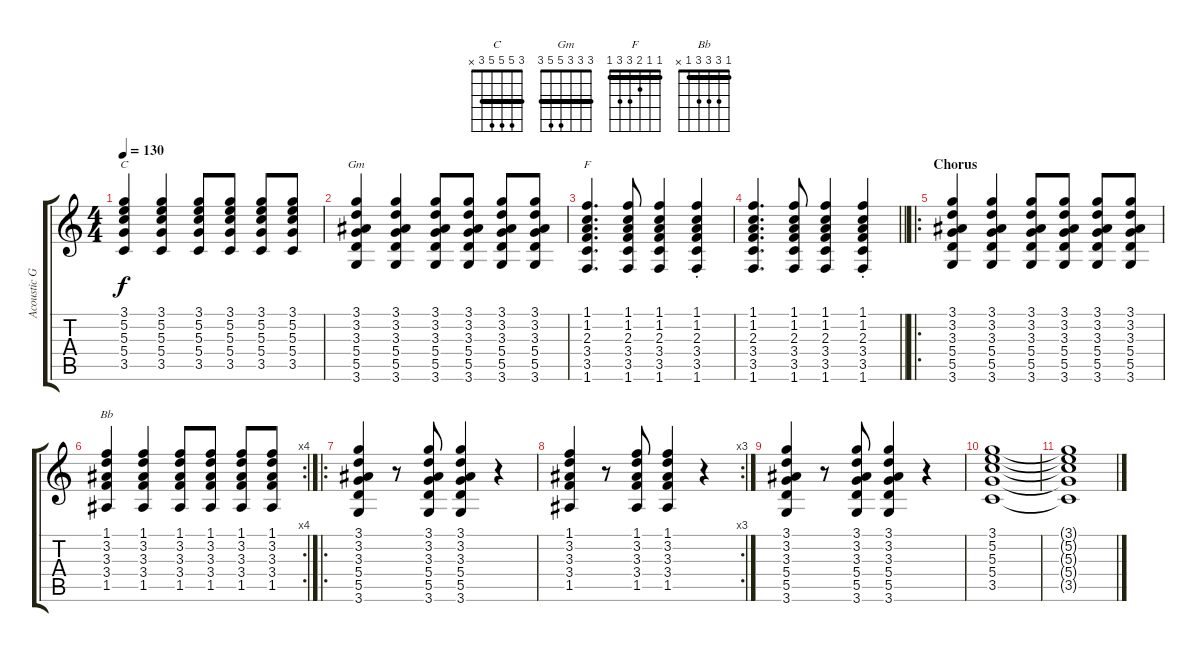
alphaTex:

\track ("Acoustic Guitar" "Acoustic G") {instrument acousticguitarsteel}
\staff {score tabs}
\tuning (E4 B3 G3 D3 A2 E2) {hide}
\chord ("C" 3 5 5 5 3 x) {barre 3}
\chord ("Gm" 3 3 3 5 5 3) {barre 3}
\chord ("F" 1 1 2 3 3 1) {barre 1}
\chord ("Bb" 1 3 3 3 1 x) {barre 1}
\ts (4 4)
\tempo 130
\clef g2
\ks c
(3.1 5.2 5.3 5.4 3.5).4{ch "C" dy f} (3.1 5.2 5.3 5.4 3.5).4 (3.1 5.2 5.3 5.4 3.5).8 (3.1 5.2 5.3 5.4 3.5).8 (3.1 5.2 5.3 5.4 3.5).8 (3.1 5.2 5.3 5.4 3.5).8 |
(3.1 3.2 3.3 5.4 5.5 3.6).4{ch "Gm"} (3.1 3.2 3.3 5.4 5.5 3.6).4 (3.1 3.2 3.3 5.4 5.5 3.6).8 (3.1 3.2 3.3 5.4 5.5 3.6).8 (3.1 3.2 3.3 5.4 5.5 3.6).8 (3.1 3.2 3.3 5.4 5.5 3.6).8 |
(1.1 1.2 2.3 3.4 3.5 1.6).4{d ch "F"} (1.1 1.2 2.3 3.4 3.5 1.6).8 (1.1 1.2 2.3 3.4 3.5 1.6).4 (1.1{st} 1.2{st} 2.3{st} 3.4{st} 3.5{st} 1.6{st}).4 |
\barLineRight lightlight
(1.1 1.2 2.3 3.4 3.5 1.6).4{d} (1.1 1.2 2.3 3.4 3.5 1.6).8 (1.1 1.2 2.3 3.4 3.5 1.6).4 (1.1{st} 1.2{st} 2.3{st} 3.4{st} 3.5{st} 1.6{st}).4 |
\ro
\section ("" "Chorus")
(3.1 3.2 3.3 5.4 5.5 3.6).4 (3.1 3.2 3.3 5.4 5.5 3.6).4 (3.1 3.2 3.3 5.4 5.5 3.6).8 (3.1 3.2 3.3 5.4 5.5 3.6).8 (3.1 3.2 3.3 5.4 5.5 3.6).8 (3.1 3.2 3.3 5.4 5.5 3.6).8 |
\rc 4
(1.1 3.2 3.3 3.4 1.5).4{ch "Bb"} (1.1 3.2 3.3 3.4 1.5).4 (1.1 3.2 3.3 3.4 1.5).8 (1.1 3.2 3.3 3.4 1.5).8 (1.1 3.2 3.3 3.4 1.5).8 (1.1 3.2 3.3 3.4 1.5).8 |
\ro
(3.1 3.2 3.3 5.4 5.5 3.6).4 r.8 (3.1 3.2 3.3 5.4 5.5 3.6).8 (3.1 3.2 3.3 5.4 5.5 3.6).4 r.4 |
\rc 3
(1.1 3.2 3.3 3.4 1.5).4 r.8 (1.1 3.2 3.3 3.4 1.5).8 (1.1 3.2 3.3 3.4 1.5).4 r.4 |
(3.1 3.2 3.3 5.4 5.5 3.6).4 r.8 (3.1 3.2 3.3 5.4 5.5 3.6).8 (3.1 3.2 3.3 5.4 5.5 3.6).4 r.4 |
(3.1 5.2 5.3 5.4 3.5).1 |
(3.1{t} 5.2{t} 5.3{t} 5.4{t} 3.5{t}).1
